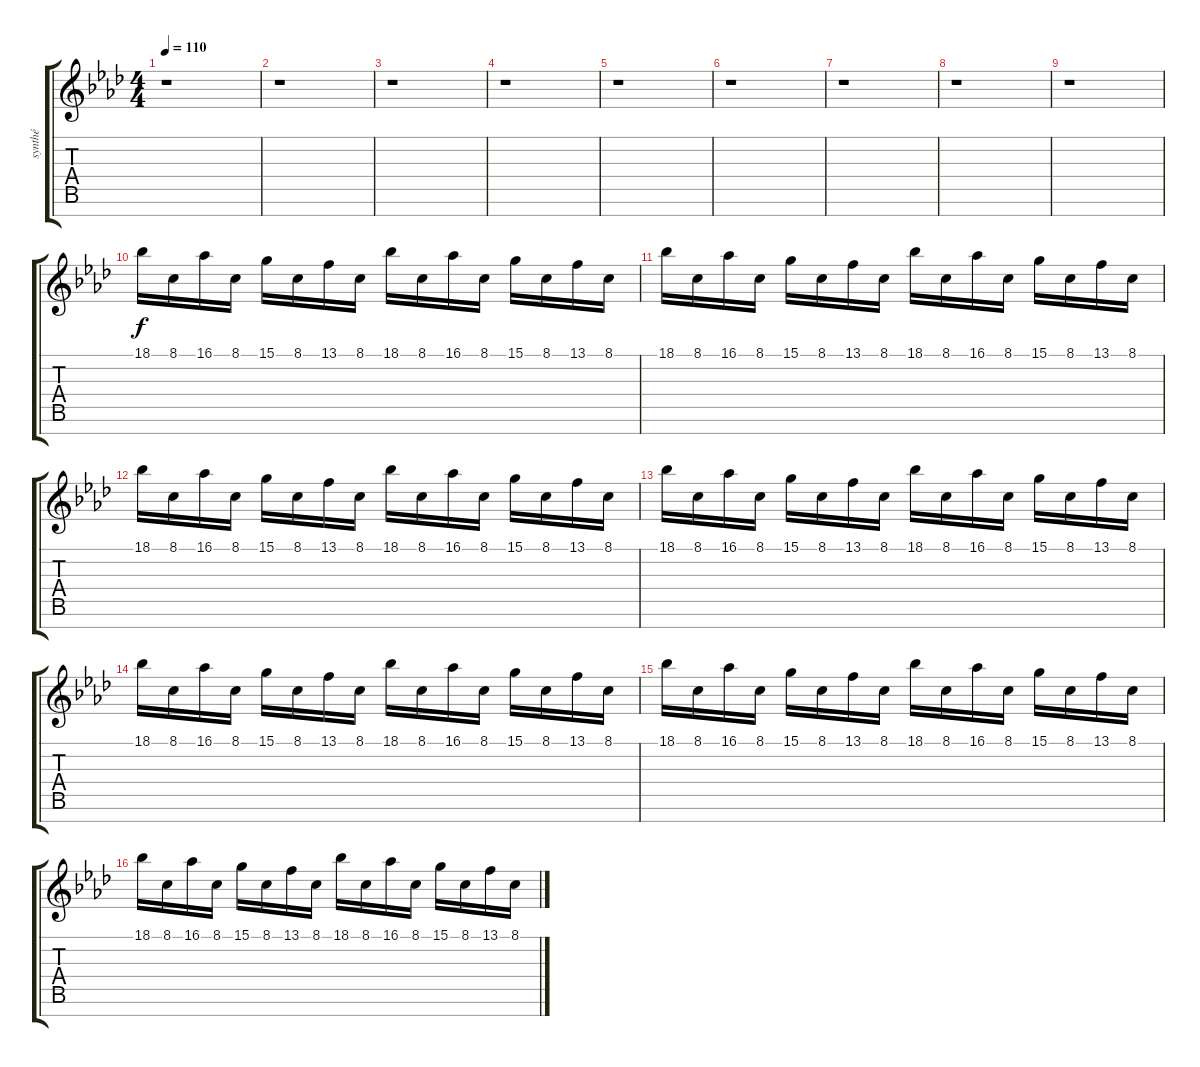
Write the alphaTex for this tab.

\track ("synthé" "synthé") {instrument pad1newage}
\staff {score tabs}
\tuning (E4 B3 G3 D3 A2 E2 B1) {hide}
\ts (4 4)
\tempo 110
\clef g2
\ks fminor
r.1{dy f} |
r.1 |
r.1 |
r.1 |
r.1 |
r.1 |
r.1 |
r.1 |
r.1 |
18.1.16 8.1.16 16.1.16 8.1.16 15.1.16 8.1.16 13.1.16 8.1.16 18.1.16 8.1.16 16.1.16 8.1.16 15.1.16 8.1.16 13.1.16 8.1.16 |
18.1.16 8.1.16 16.1.16 8.1.16 15.1.16 8.1.16 13.1.16 8.1.16 18.1.16 8.1.16 16.1.16 8.1.16 15.1.16 8.1.16 13.1.16 8.1.16 |
18.1.16 8.1.16 16.1.16 8.1.16 15.1.16 8.1.16 13.1.16 8.1.16 18.1.16 8.1.16 16.1.16 8.1.16 15.1.16 8.1.16 13.1.16 8.1.16 |
18.1.16 8.1.16 16.1.16 8.1.16 15.1.16 8.1.16 13.1.16 8.1.16 18.1.16 8.1.16 16.1.16 8.1.16 15.1.16 8.1.16 13.1.16 8.1.16 |
18.1.16 8.1.16 16.1.16 8.1.16 15.1.16 8.1.16 13.1.16 8.1.16 18.1.16 8.1.16 16.1.16 8.1.16 15.1.16 8.1.16 13.1.16 8.1.16 |
18.1.16 8.1.16 16.1.16 8.1.16 15.1.16 8.1.16 13.1.16 8.1.16 18.1.16 8.1.16 16.1.16 8.1.16 15.1.16 8.1.16 13.1.16 8.1.16 |
18.1.16 8.1.16 16.1.16 8.1.16 15.1.16 8.1.16 13.1.16 8.1.16 18.1.16 8.1.16 16.1.16 8.1.16 15.1.16 8.1.16 13.1.16 8.1.16
